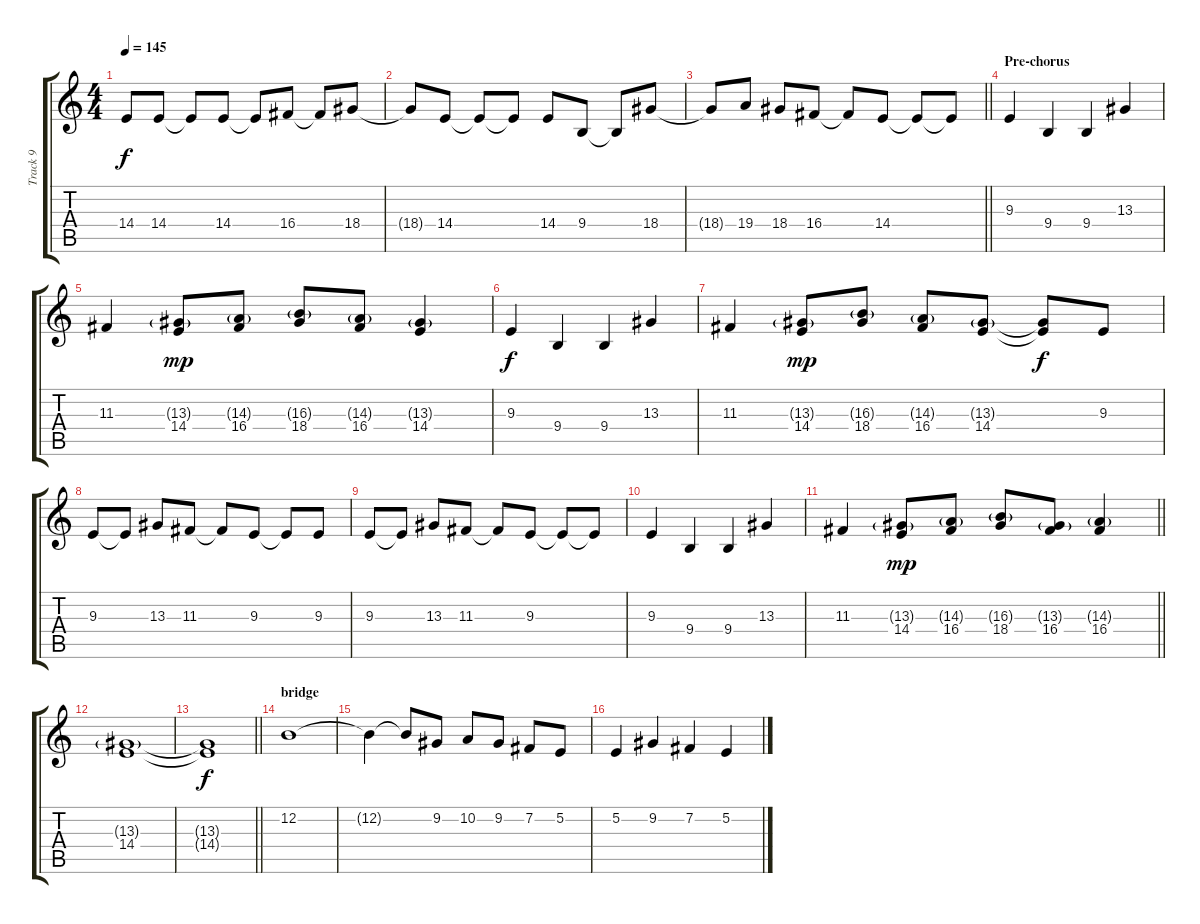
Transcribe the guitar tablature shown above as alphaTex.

\track ("Track 9" "Track 9") {mute instrument clarinet}
\staff {score tabs}
\tuning (E4 B3 G3 D3 A2 E2) {hide}
\ts (4 4)
\tempo 145
\clef g2
\ks c
14.4{t}.8{dy f} 14.4.8 14.4{t}.8 14.4.8 14.4{t}.8 16.4.8 16.4{t}.8 18.4.8 |
18.4{t}.8 14.4.8 14.4{t}.8 14.4{t}.8 14.4.8 9.4.8 9.4{t}.8 18.4.8 |
\barLineRight lightlight
18.4{t}.8 19.4.8 18.4.8 16.4.8 16.4{t}.8 14.4.8 14.4{t}.8 14.4{t}.8 |
\section ("" "Pre-chorus")
9.3.4 9.4.4 9.4.4 13.3.4 |
11.3.4 (13.3{g} 14.4).8{dy mp} (14.3{g} 16.4).8 (16.3{g} 18.4).8 (14.3{g} 16.4).8 (13.3{g} 14.4).4 |
9.3.4{dy f} 9.4.4 9.4.4 13.3.4 |
11.3.4 (13.3{g} 14.4).8{dy mp} (16.3{g} 18.4).8 (14.3{g} 16.4).8 (13.3{g} 14.4).8 (13.3{t} 14.4{t}).8{dy f} 9.3.8 |
9.3.8 9.3{t}.8 13.3.8 11.3.8 11.3{t}.8 9.3.8 9.3{t}.8 9.3.8 |
9.3.8 9.3{t}.8 13.3.8 11.3.8 11.3{t}.8 9.3.8 9.3{t}.8 9.3{t}.8 |
9.3.4 9.4.4 9.4.4 13.3.4 |
\barLineRight lightlight
11.3.4 (13.3{g} 14.4).8{dy mp} (14.3{g} 16.4).8 (16.3{g} 18.4).8 (13.3{g} 16.4).8 (14.3{g} 16.4).4 |
(13.3{g} 14.4).1 |
\barLineRight lightlight
(13.3{t} 14.4{t}).1{dy f} |
\section ("" "bridge")
12.2.1 |
12.2{t}.4 12.2{t}.8 9.2.8 10.2.8 9.2.8 7.2.8 5.2.8 |
5.2.4 9.2.4 7.2.4 5.2.4
